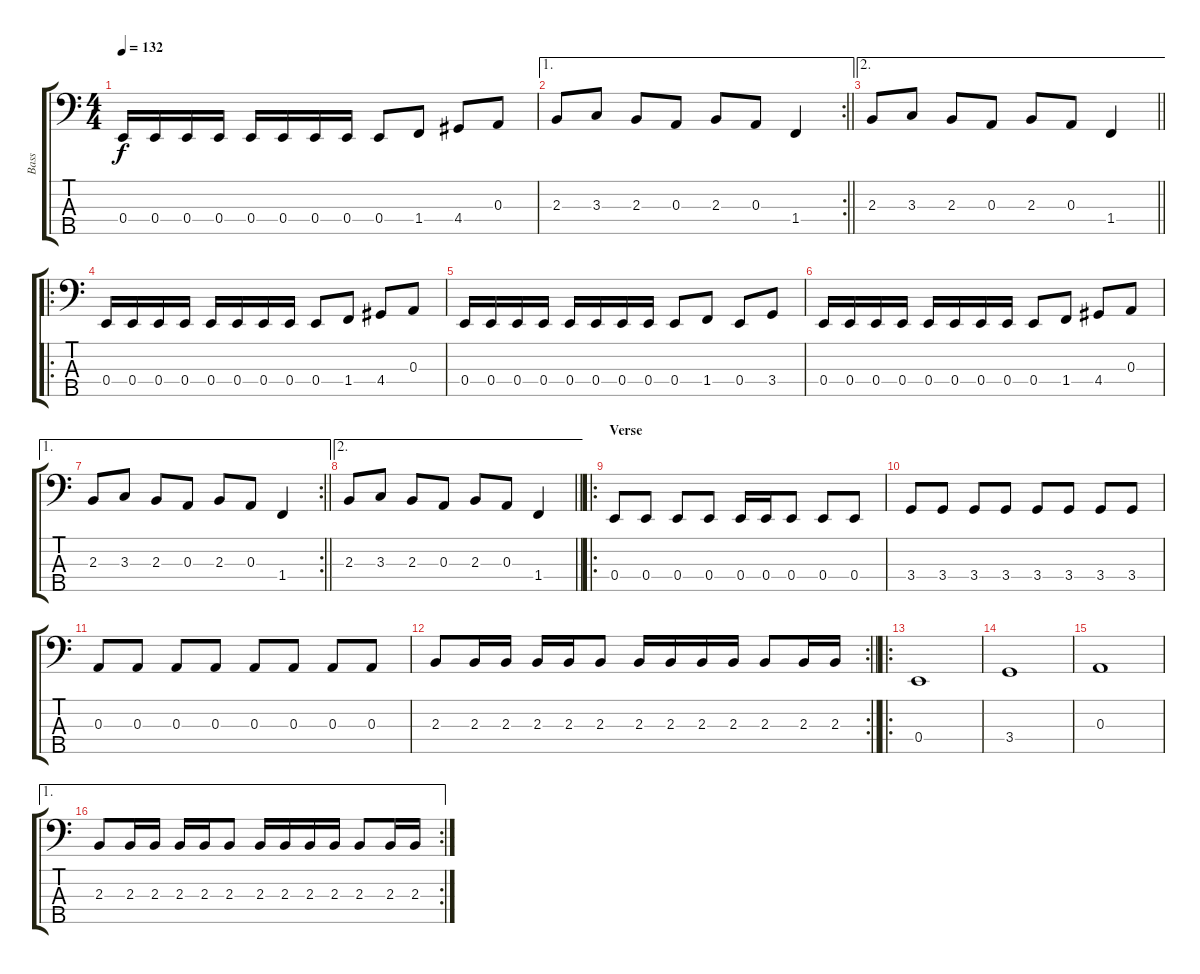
\track ("Bass" "Bass") {instrument electricbassfinger}
\staff {score tabs}
\tuning (G2 D2 A1 E1 B0) {hide}
\ts (4 4)
\tempo 132
\clef f4
\ks c
0.4.16{dy f} 0.4.16 0.4.16 0.4.16 0.4.16 0.4.16 0.4.16 0.4.16 0.4.8 1.4.8 4.4.8 0.3.8 |
\ae 1
\rc 2
\barLineRight lightlight
2.3.8 3.3.8 2.3.8 0.3.8 2.3.8 0.3.8 1.4.4 |
\ae 2
\barLineRight lightlight
2.3.8 3.3.8 2.3.8 0.3.8 2.3.8 0.3.8 1.4.4 |
\ro
\section ("" "")
0.4.16 0.4.16 0.4.16 0.4.16 0.4.16 0.4.16 0.4.16 0.4.16 0.4.8 1.4.8 4.4.8 0.3.8 |
0.4.16 0.4.16 0.4.16 0.4.16 0.4.16 0.4.16 0.4.16 0.4.16 0.4.8 1.4.8 0.4.8 3.4.8 |
0.4.16 0.4.16 0.4.16 0.4.16 0.4.16 0.4.16 0.4.16 0.4.16 0.4.8 1.4.8 4.4.8 0.3.8 |
\ae 1
\rc 2
\barLineRight lightlight
2.3.8 3.3.8 2.3.8 0.3.8 2.3.8 0.3.8 1.4.4 |
\ae 2
\barLineRight lightlight
2.3.8 3.3.8 2.3.8 0.3.8 2.3.8 0.3.8 1.4.4 |
\ro
\section ("" "Verse")
0.4.8 0.4.8 0.4.8 0.4.8 0.4.16 0.4.16 0.4.8 0.4.8 0.4.8 |
3.4.8 3.4.8 3.4.8 3.4.8 3.4.8 3.4.8 3.4.8 3.4.8 |
0.3.8 0.3.8 0.3.8 0.3.8 0.3.8 0.3.8 0.3.8 0.3.8 |
\rc 2
\barLineRight lightlight
2.3.8 2.3.16 2.3.16 2.3.16 2.3.16 2.3.8 2.3.16 2.3.16 2.3.16 2.3.16 2.3.8 2.3.16 2.3.16 |
\ro
\section ("" "")
0.4.1 |
3.4.1 |
0.3.1 |
\ae 1
\rc 2
2.3.8 2.3.16 2.3.16 2.3.16 2.3.16 2.3.8 2.3.16 2.3.16 2.3.16 2.3.16 2.3.8 2.3.16 2.3.16
